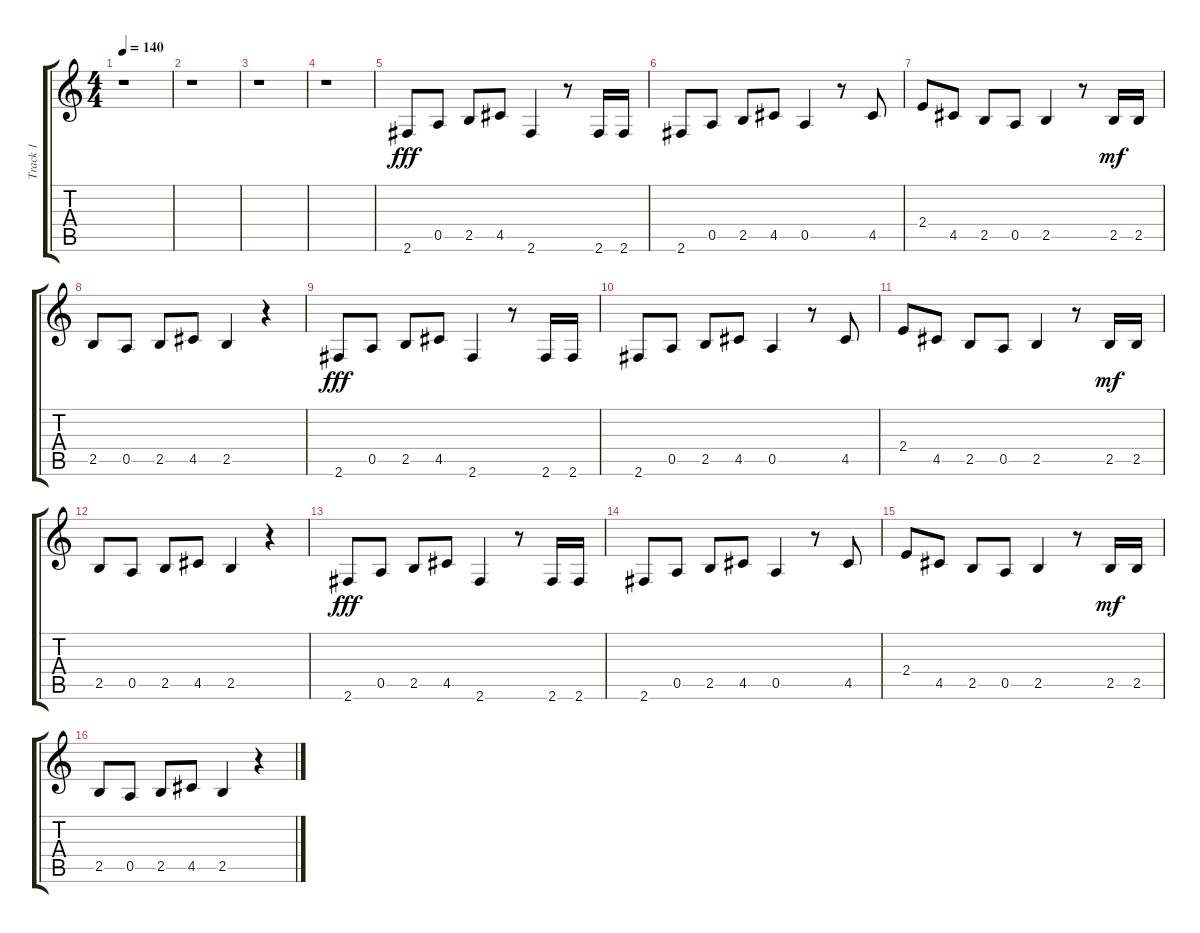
\track ("Track 1" "Track 1") {instrument electricguitarmuted}
\staff {score tabs}
\tuning (E4 B3 G3 D3 A2 E2) {hide}
\ts (4 4)
\tempo 140
\clef g2
\ks c
r.1{dy mf} |
r.1 |
r.1 |
r.1 |
2.6.8{dy fff} 0.5.8 2.5.8 4.5.8 2.6.4 r.8 2.6.16 2.6.16 |
2.6.8 0.5.8 2.5.8 4.5.8 0.5.4 r.8 4.5.8 |
2.4.8 4.5.8 2.5.8 0.5.8 2.5.4 r.8 2.5.16{dy mf} 2.5.16 |
2.5.8 0.5.8 2.5.8 4.5.8 2.5.4 r.4 |
2.6.8{dy fff} 0.5.8 2.5.8 4.5.8 2.6.4 r.8 2.6.16 2.6.16 |
2.6.8 0.5.8 2.5.8 4.5.8 0.5.4 r.8 4.5.8 |
2.4.8 4.5.8 2.5.8 0.5.8 2.5.4 r.8 2.5.16{dy mf} 2.5.16 |
2.5.8 0.5.8 2.5.8 4.5.8 2.5.4 r.4 |
2.6.8{dy fff} 0.5.8 2.5.8 4.5.8 2.6.4 r.8 2.6.16 2.6.16 |
2.6.8 0.5.8 2.5.8 4.5.8 0.5.4 r.8 4.5.8 |
2.4.8 4.5.8 2.5.8 0.5.8 2.5.4 r.8 2.5.16{dy mf} 2.5.16 |
2.5.8 0.5.8 2.5.8 4.5.8 2.5.4 r.4
